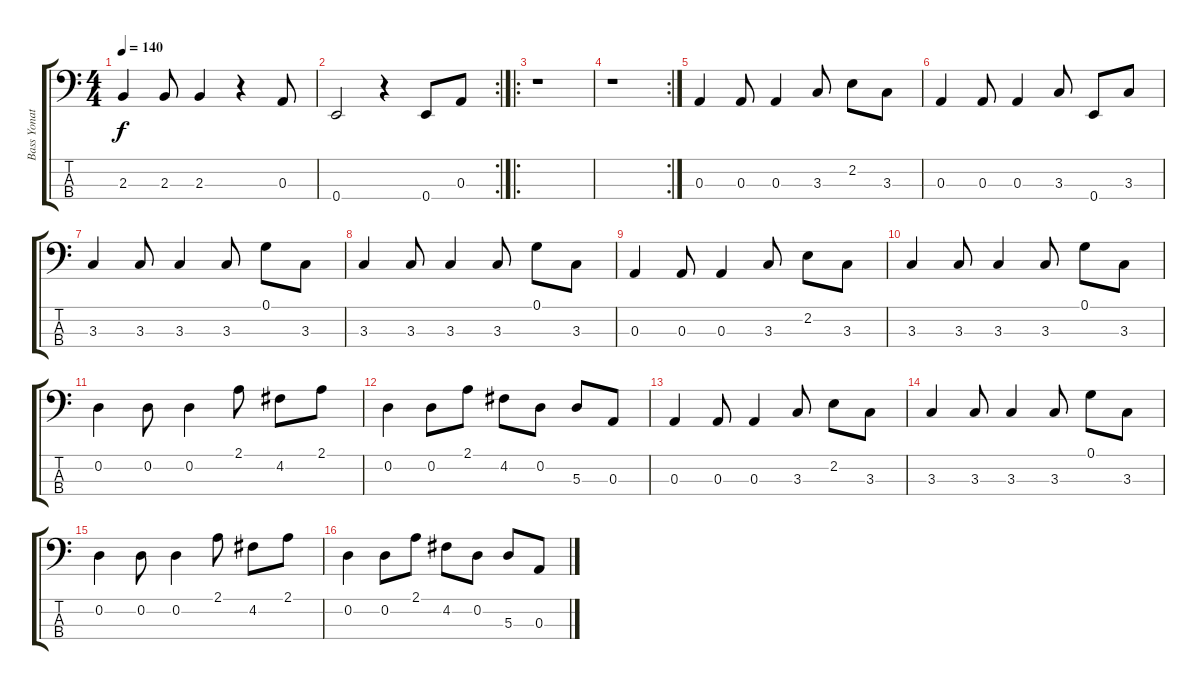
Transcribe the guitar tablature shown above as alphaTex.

\track ("Bass Yonatan" "Bass Yonat") {instrument electricbassfinger}
\staff {score tabs}
\tuning (G2 D2 A1 E1) {hide}
\ts (4 4)
\tempo 140
\clef f4
\ks c
2.3.4{dy f} 2.3.8 2.3.4 r.4 0.3.8 |
\rc 2
0.4.2 r.4 0.4.8 0.3.8 |
\ro
r.1 |
\rc 2
r.1 |
0.3.4 0.3.8 0.3.4 3.3.8 2.2.8 3.3.8 |
0.3.4 0.3.8 0.3.4 3.3.8 0.4.8 3.3.8 |
3.3.4 3.3.8 3.3.4 3.3.8 0.1.8 3.3.8 |
3.3.4 3.3.8 3.3.4 3.3.8 0.1.8 3.3.8 |
0.3.4 0.3.8 0.3.4 3.3.8 2.2.8 3.3.8 |
3.3.4 3.3.8 3.3.4 3.3.8 0.1.8 3.3.8 |
0.2.4 0.2.8 0.2.4 2.1.8 4.2.8 2.1.8 |
0.2.4 0.2.8 2.1.8 4.2.8 0.2.8 5.3.8 0.3.8 |
0.3.4 0.3.8 0.3.4 3.3.8 2.2.8 3.3.8 |
3.3.4 3.3.8 3.3.4 3.3.8 0.1.8 3.3.8 |
0.2.4 0.2.8 0.2.4 2.1.8 4.2.8 2.1.8 |
0.2.4 0.2.8 2.1.8 4.2.8 0.2.8 5.3.8 0.3.8
